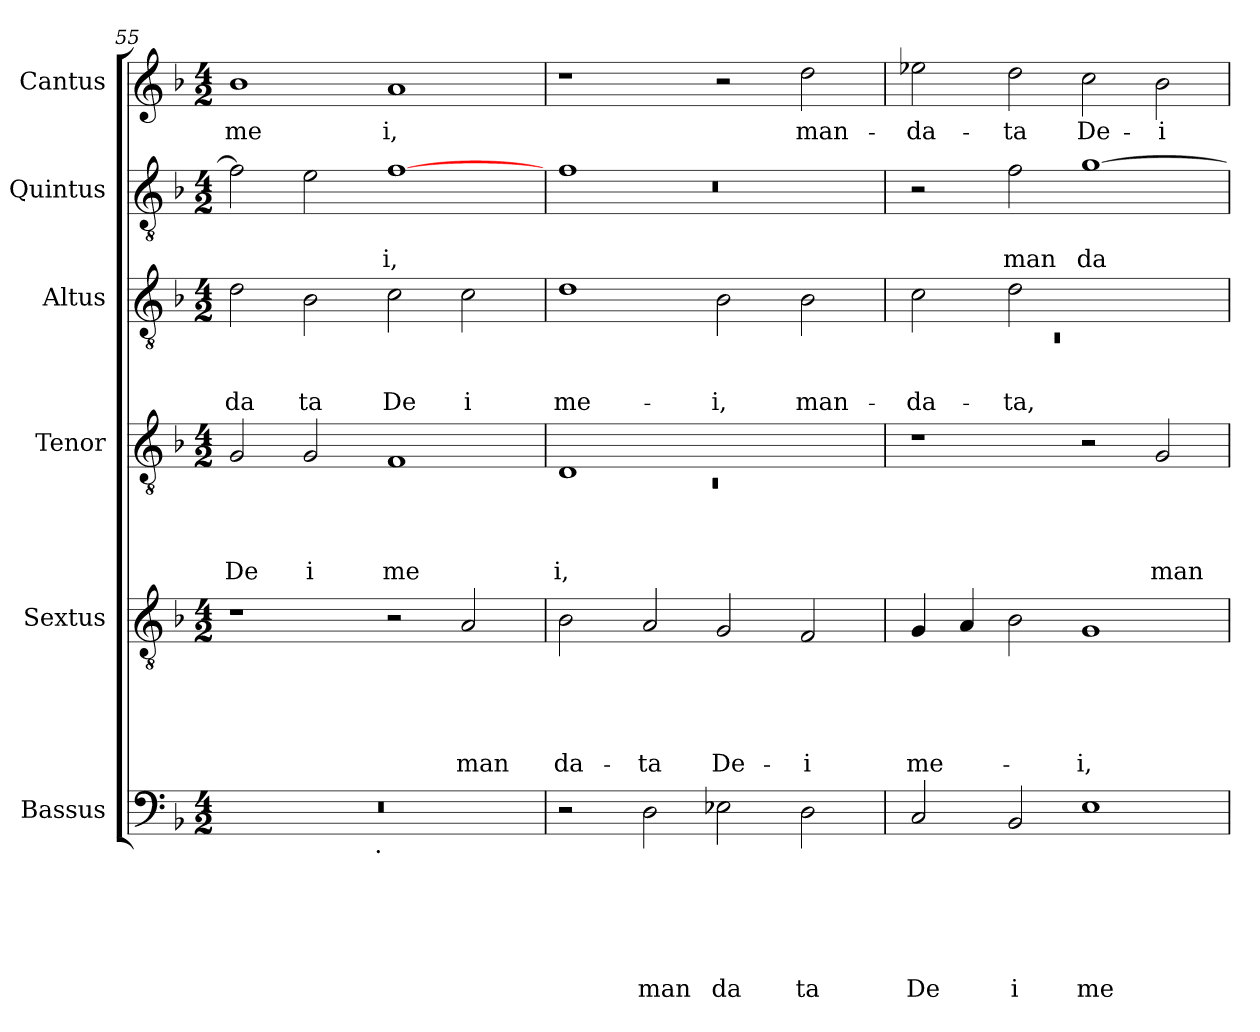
**kern	**text	**text	**text	**text	**text	**text	**kern	**text	**text	**text	**text	**text	**kern	**text	**text	**text	**text	**kern	**text	**text	**text	**kern	**text	**text	**kern	**text
*part6	*part6	*part6	*part6	*part6	*part6	*part6	*part5	*part5	*part5	*part5	*part5	*part5	*part4	*part4	*part4	*part4	*part4	*part3	*part3	*part3	*part3	*part2	*part2	*part2	*part1	*part1
*staff6	*staff6	*staff6	*staff6	*staff6	*staff6	*staff6	*staff5	*staff5	*staff5	*staff5	*staff5	*staff5	*staff4	*staff4	*staff4	*staff4	*staff4	*staff3	*staff3	*staff3	*staff3	*staff2	*staff2	*staff2	*staff1	*staff1
*I"Bassus	*	*	*	*	*	*	*I"Sextus	*	*	*	*	*	*I"Tenor	*	*	*	*	*I"Altus	*	*	*	*I"Quintus	*	*	*I"Cantus	*
*clefF4	*	*	*	*	*	*	*clefGv2	*	*	*	*	*	*clefGv2	*	*	*	*	*clefGv2	*	*	*	*clefGv2	*	*	*clefG2	*
*ITrd-3c-5	*	*	*	*	*	*	*ITrd-3c-5	*	*	*	*	*	*ITrd-3c-5	*	*	*	*	*ITrd-3c-5	*	*	*	*ITrd-3c-5	*	*	*	*
*k[b-e-]	*	*	*	*	*	*	*k[b-e-]	*	*	*	*	*	*k[b-e-]	*	*	*	*	*k[b-e-]	*	*	*	*k[b-e-]	*	*	*k[b-]	*
*B-:	*	*	*	*	*	*	*B-:	*	*	*	*	*	*B-:	*	*	*	*	*B-:	*	*	*	*B-:	*	*	*F:	*
*M4/2	*	*	*	*	*	*	*M4/2	*	*	*	*	*	*M4/2	*	*	*	*	*M4/2	*	*	*	*M4/2	*	*	*M4/2	*
=55	=55	=55	=55	=55	=55	=55	=55	=55	=55	=55	=55	=55	=55	=55	=55	=55	=55	=55	=55	=55	=55	=55	=55	=55	=55	=55
!	!	!	!	!	!	!	!	!	!	!	!	!	!	!	!	!	!LO:LY:b	!	!	!	!LO:LY:b	!	!	!	!	!LO:LY:b
*^	*	*	*	*	*	*	*	*	*	*	*	*	*	*	*	*	*	*	*	*	*	*	*	*	*	*
0r	2ryy	.	.	.	.	.	.	1r	.	.	.	.	.	2c/	.	.	.	De	2g\	.	.	da	2b-\]	.	.	1b-	me
!	!	!	!	!	!	!	!	!	!	!	!	!	!	!	!	!	!	!LO:LY:b	!	!	!	!LO:LY:b	!	!	!	!	!
.	4...ryy	.	.	.	.	.	.	.	.	.	.	.	.	2c/	.	.	.	i	2e-\	.	.	ta	2a\	.	.	.	.
!	!LO:TX:b:t=.	!	!	!	!	!	!	!	!	!	!	!	!	!	!	!	!	!	!	!	!	!	!	!	!	!	!
.	1ryy	.	.	.	.	.	.	.	.	.	.	.	.	.	.	.	.	.	.	.	.	.	.	.	.	.	.
!	!	!	!	!	!	!	!	!	!	!	!	!	!	!	!	!	!	!LO:LY:b	!	!	!	!LO:LY:b	!	!	!LO:LY:b:rj	!	!LO:LY:b
.	.	.	.	.	.	.	.	2r	.	.	.	.	.	1B-	.	.	.	me	2f\	.	.	De	[<1b-	.	-i,	1a	i,
!	!	!	!	!	!	!	!	!	!	!	!	!	!LO:LY:b	!	!	!	!	!	!	!	!	!LO:LY:b	!	!	!	!	!
.	.	.	.	.	.	.	.	2d/	.	.	.	.	man	.	.	.	.	.	2f\	.	.	i	.	.	.	.	.
.	32ryy	.	.	.	.	.	.	.	.	.	.	.	.	.	.	.	.	.	.	.	.	.	.	.	.	.	.
!!LO:PB:g=z
=56	=56	=56	=56	=56	=56	=56	=56	=56	=56	=56	=56	=56	=56	=56	=56	=56	=56	=56	=56	=56	=56	=56	=56	=56	=56	=56	=56
*	*	*	*	*	*	*	*	*	*	*	*	*	*	*^	*	*	*	*	*	*	*	*	*^	*	*	*	*
*	*	*	*	*	*	*	*	*	*	*	*	*	*	*	*	*	*	*	*	*	*	*	*	*	*^	*	*	*	*
!	!	!	!	!	!	!	!	!	!	!	!	!	!LO:LY:b	!	!LO:N:vis=1	!	!	!	!LO:LY:b	!	!	!	!LO:LY:b	!	!	!LO:N:vis=1	!	!	!	!
*v	*v	*	*	*	*	*	*	*	*	*	*	*	*	*	*	*	*	*	*	*	*	*	*	*	*	*	*	*	*	*
2r	.	.	.	.	.	.	2e-\	.	.	.	.	da-	1G	0rC	.	.	.	i,	1g	.	.	me-	32ryy	1b-	0r	.	.	1r	.
.	.	.	.	.	.	.	.	.	.	.	.	.	.	.	.	.	.	.	.	.	.	.	1ryy	.	.	.	.	.	.
!	!	!	!	!	!	!LO:LY:b	!	!	!	!	!	!LO:LY:b	!	!	!	!	!	!	!	!	!	!	!	!	!	!	!	!	!
2G\	.	.	.	.	.	man	2d/	.	.	.	.	-ta	.	.	.	.	.	.	.	.	.	.	.	.	.	.	.	.	.
!	!	!	!	!	!	!LO:LY:b	!	!	!	!	!	!LO:LY:b	!	!	!	!	!	!	!	!	!	!LO:LY:b	!	!	!	!	!	!	!
2A-X\	.	.	.	.	.	da	2c/	.	.	.	.	De-	1ryy	.	.	.	.	.	2e-\	.	.	-i,	.	1ryy	.	.	.	2r	.
.	.	.	.	.	.	.	.	.	.	.	.	.	.	.	.	.	.	.	.	.	.	.	2ryy	.	.	.	.	.	.
!	!	!	!	!	!	!LO:LY:b	!	!	!	!	!	!LO:LY:b	!	!	!	!	!	!	!	!	!	!LO:LY:b	!	!	!	!	!	!	!LO:LY:b
2G\	.	.	.	.	.	ta	2B-/	.	.	.	.	-i	.	.	.	.	.	.	2e-\	.	.	man-	.	.	.	.	.	2dd\	man-
.	.	.	.	.	.	.	.	.	.	.	.	.	.	.	.	.	.	.	.	.	.	.	4...ryy	.	.	.	.	.	.
*	*	*	*	*	*	*	*	*	*	*	*	*	*v	*v	*	*	*	*	*	*	*	*	*v	*v	*v	*	*	*	*
=57	=57	=57	=57	=57	=57	=57	=57	=57	=57	=57	=57	=57	=57	=57	=57	=57	=57	=57	=57	=57	=57	=57	=57	=57	=57	=57
*	*	*	*	*	*	*	*	*	*	*	*	*	*	*	*	*	*	*^	*	*	*	*	*	*	*	*
!	!	!	!	!	!	!LO:LY:b	!	!	!	!	!	!LO:LY:b	!	!	!	!	!	!	!LO:N:vis=1	!	!	!LO:LY:b	!	!	!	!	!LO:LY:b
2F/	.	.	.	.	.	De	4c/	.	.	.	.	me-	1r	.	.	.	.	2f\	0rC	.	.	-da-	2r	.	.	2ee-X\	-da-
.	.	.	.	.	.	.	4d/	.	.	.	.	.	.	.	.	.	.	.	.	.	.	.	.	.	.	.	.
!	!	!	!	!	!	!LO:LY:b	!	!	!	!	!	!	!	!	!	!	!	!	!	!	!	!LO:LY:b	!	!	!LO:LY:b	!	!LO:LY:b
2E-/	.	.	.	.	.	i	2e-\	.	.	.	.	.	.	.	.	.	.	2g\	.	.	.	-ta,	2b-\	.	man	2dd\	-ta
!	!	!	!	!	!	!LO:LY:b	!	!	!	!	!	!LO:LY:b	!	!	!	!	!	!	!	!	!	!	!	!	!LO:LY:b	!	!LO:LY:b
1A	.	.	.	.	.	me	1c	.	.	.	.	-i,	2r	.	.	.	.	1ryy	.	.	.	.	[>1cc	.	da	2cc\	De-
!	!	!	!	!	!	!	!	!	!	!	!	!	!	!	!	!	!LO:LY:b	!	!	!	!	!	!	!	!	!	!LO:LY:b
.	.	.	.	.	.	.	.	.	.	.	.	.	2c/	.	.	.	man	.	.	.	.	.	.	.	.	2b-\	-i
*	*	*	*	*	*	*	*	*	*	*	*	*	*	*	*	*	*	*v	*v	*	*	*	*	*	*	*	*
=	=	=	=	=	=	=	=	=	=	=	=	=	=	=	=	=	=	=	=	=	=	=	=	=	=	=
*-	*-	*-	*-	*-	*-	*-	*-	*-	*-	*-	*-	*-	*-	*-	*-	*-	*-	*-	*-	*-	*-	*-	*-	*-	*-	*-
